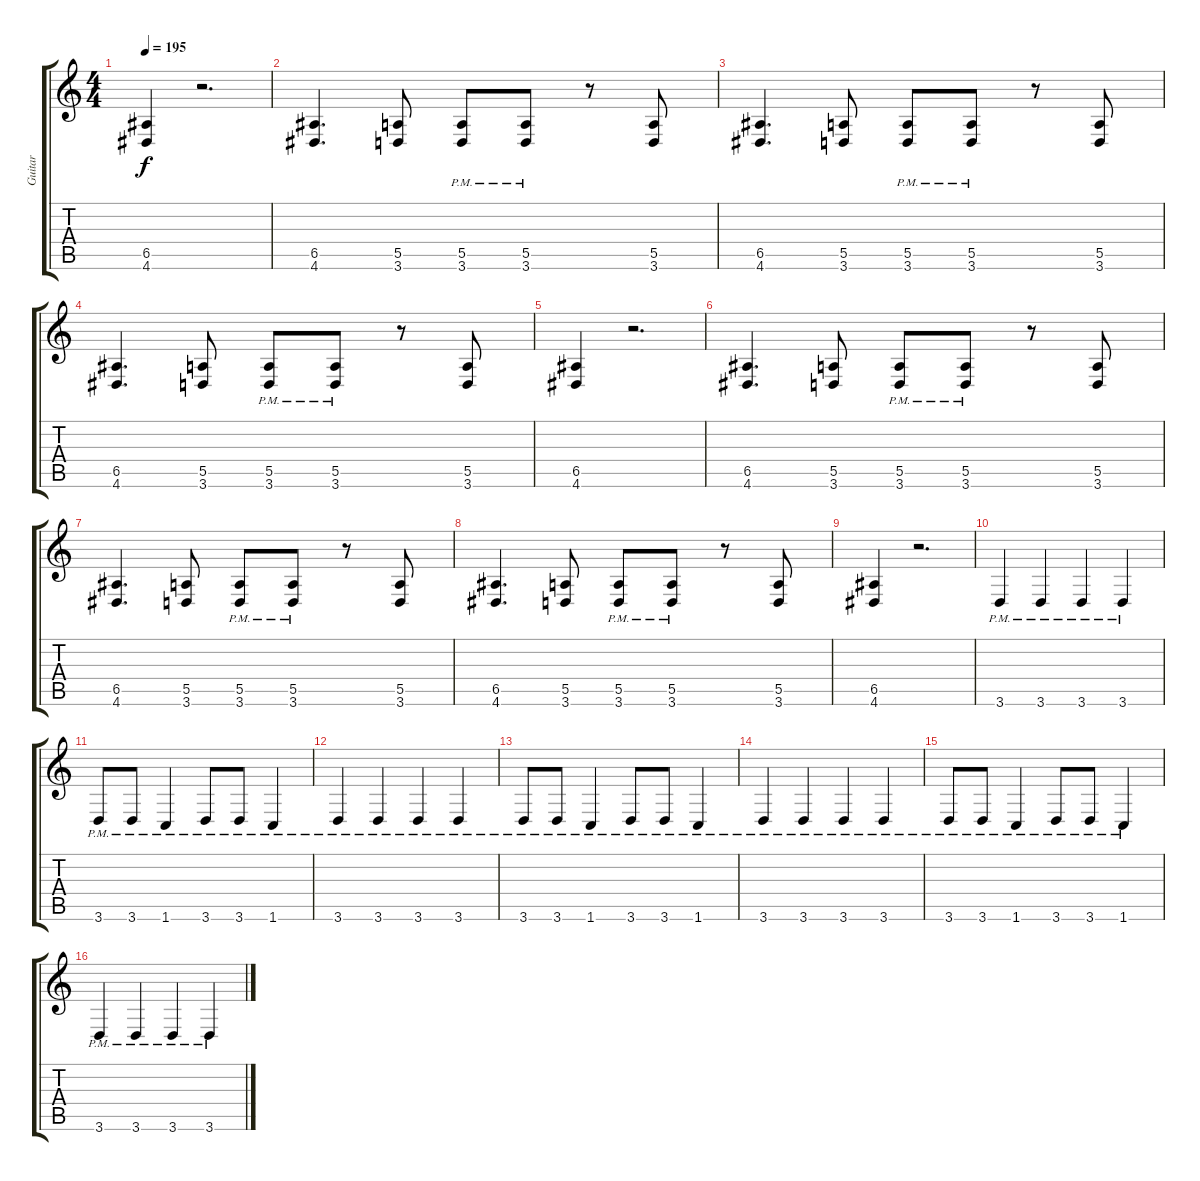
\track ("Guitar" "Guitar") {instrument overdrivenguitar}
\staff {score tabs}
\tuning (B3 Gb3 D3 A2 E2 B1) {hide}
\ts (4 4)
\tempo 195
\clef g2
\ks c
(6.5 4.6).4{dy f} r.2{d} |
(6.5 4.6).4{d} (5.5 3.6).8 (5.5{pm} 3.6{pm}).8 (5.5{pm} 3.6{pm}).8 r.8 (5.5 3.6).8 |
(6.5 4.6).4{d} (5.5 3.6).8 (5.5{pm} 3.6{pm}).8 (5.5{pm} 3.6{pm}).8 r.8 (5.5 3.6).8 |
(6.5 4.6).4{d} (5.5 3.6).8 (5.5{pm} 3.6{pm}).8 (5.5{pm} 3.6{pm}).8 r.8 (5.5 3.6).8 |
(6.5 4.6).4 r.2{d} |
(6.5 4.6).4{d} (5.5 3.6).8 (5.5{pm} 3.6{pm}).8 (5.5{pm} 3.6{pm}).8 r.8 (5.5 3.6).8 |
(6.5 4.6).4{d} (5.5 3.6).8 (5.5{pm} 3.6{pm}).8 (5.5{pm} 3.6{pm}).8 r.8 (5.5 3.6).8 |
(6.5 4.6).4{d} (5.5 3.6).8 (5.5{pm} 3.6{pm}).8 (5.5{pm} 3.6{pm}).8 r.8 (5.5 3.6).8 |
(6.5 4.6).4 r.2{d} |
3.6{pm}.4 3.6{pm}.4 3.6{pm}.4 3.6{pm}.4 |
3.6{pm}.8 3.6{pm}.8 1.6{pm}.4 3.6{pm}.8 3.6{pm}.8 1.6{pm}.4 |
3.6{pm}.4 3.6{pm}.4 3.6{pm}.4 3.6{pm}.4 |
3.6{pm}.8 3.6{pm}.8 1.6{pm}.4 3.6{pm}.8 3.6{pm}.8 1.6{pm}.4 |
3.6{pm}.4 3.6{pm}.4 3.6{pm}.4 3.6{pm}.4 |
3.6{pm}.8 3.6{pm}.8 1.6{pm}.4 3.6{pm}.8 3.6{pm}.8 1.6{pm}.4 |
3.6{pm}.4 3.6{pm}.4 3.6{pm}.4 3.6{pm}.4
